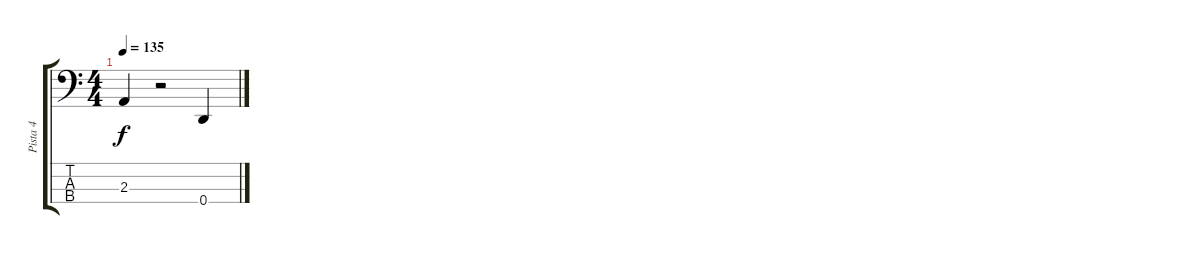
\track ("Pista 4" "Pista 4") {instrument electricbassfinger}
\staff {score tabs}
\tuning (F2 C2 G1 D1) {hide}
\ts (4 4)
\tempo 135
\clef f4
\ks c
2.3.4{dy f} r.2 0.4.4
